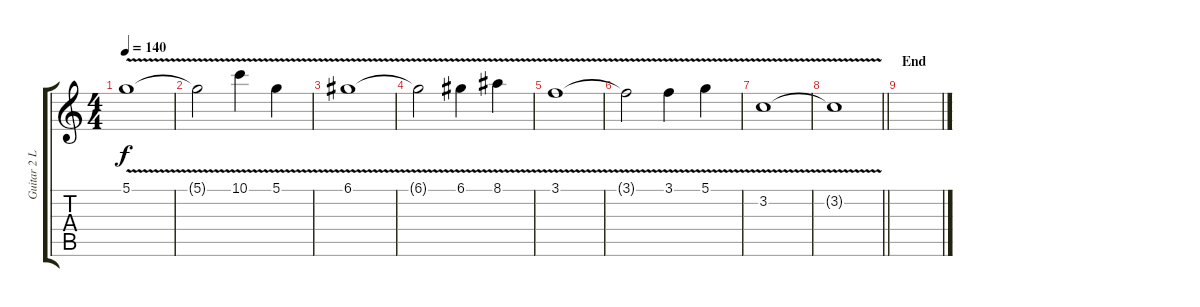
\track ("Guitar 2 Lead" "Guitar 2 L") {instrument distortionguitar}
\staff {score tabs}
\tuning (D4 A3 F3 C3 G2 C2) {hide}
\ts (4 4)
\tempo 140
\clef g2
\ks c
5.1{v}.1{dy f} |
5.1{t}.2 10.1{v}.4 5.1{v}.4 |
6.1{v}.1 |
6.1{t}.2 6.1{v}.4 8.1{v}.4 |
3.1{v}.1 |
3.1{t}.2 3.1{v}.4 5.1{v}.4 |
3.2{v}.1 |
\barLineRight lightlight
3.2{t}.1 |
\section ("" "End")
